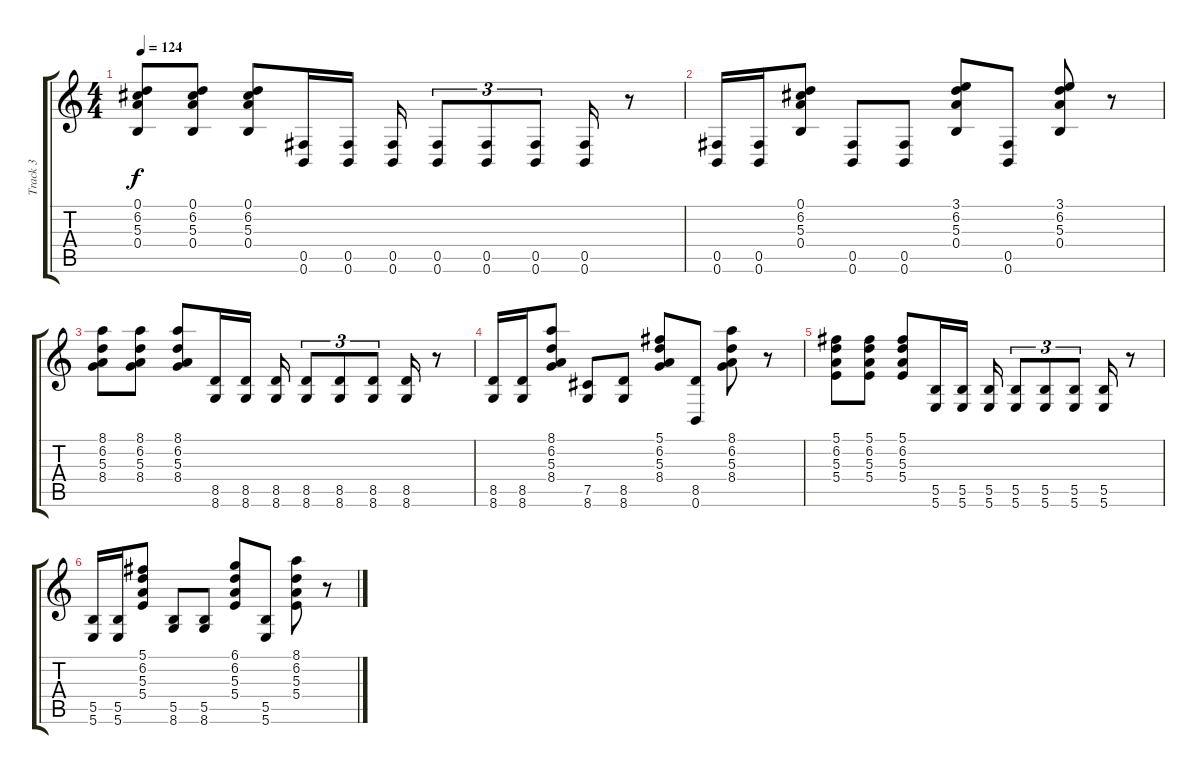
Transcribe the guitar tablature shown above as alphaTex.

\track ("Track 3" "Track 3") {instrument distortionguitar}
\staff {score tabs}
\tuning (Db4 Ab3 E3 B2 Gb2 B1) {hide}
\ts (4 4)
\tempo 124
\clef g2
\ks c
(0.1 6.2 5.3 0.4).8{dy f} (0.1 6.2 5.3 0.4).8 (0.1 6.2 5.3 0.4).8 (0.5 0.6).16 (0.5 0.6).16 (0.5 0.6).16 (0.5 0.6).8{tu (3 2)} (0.5 0.6).8{tu (3 2)} (0.5 0.6).8{tu (3 2)} (0.5 0.6).16 r.8 |
(0.5 0.6).16 (0.5 0.6).16 (0.1 6.2 5.3 0.4).8 (0.5 0.6).8 (0.5 0.6).8 (3.1 6.2 5.3 0.4).8 (0.5 0.6).8 (3.1 6.2 5.3 0.4).8 r.8 |
(8.1 6.2 5.3 8.4).8 (8.1 6.2 5.3 8.4).8 (8.1 6.2 5.3 8.4).8 (8.5 8.6).16 (8.5 8.6).16 (8.5 8.6).16 (8.5 8.6).8{tu (3 2)} (8.5 8.6).8{tu (3 2)} (8.5 8.6).8{tu (3 2)} (8.5 8.6).16 r.8 |
(8.5 8.6).16 (8.5 8.6).16 (8.1 6.2 5.3 8.4).8 (7.5 8.6).8 (8.5 8.6).8 (5.1 6.2 5.3 8.4).8 (8.5 0.6).8 (8.1 6.2 5.3 8.4).8 r.8 |
(5.1 6.2 5.3 5.4).8 (5.1 6.2 5.3 5.4).8 (5.1 6.2 5.3 5.4).8 (5.5 5.6).16 (5.5 5.6).16 (5.5 5.6).16 (5.5 5.6).8{tu (3 2)} (5.5 5.6).8{tu (3 2)} (5.5 5.6).8{tu (3 2)} (5.5 5.6).16 r.8 |
(5.5 5.6).16 (5.5 5.6).16 (5.1 6.2 5.3 5.4).8 (5.5 8.6).8 (5.5 8.6).8 (6.1 6.2 5.3 5.4).8 (5.5 5.6).8 (8.1 6.2 5.3 5.4).8 r.8
